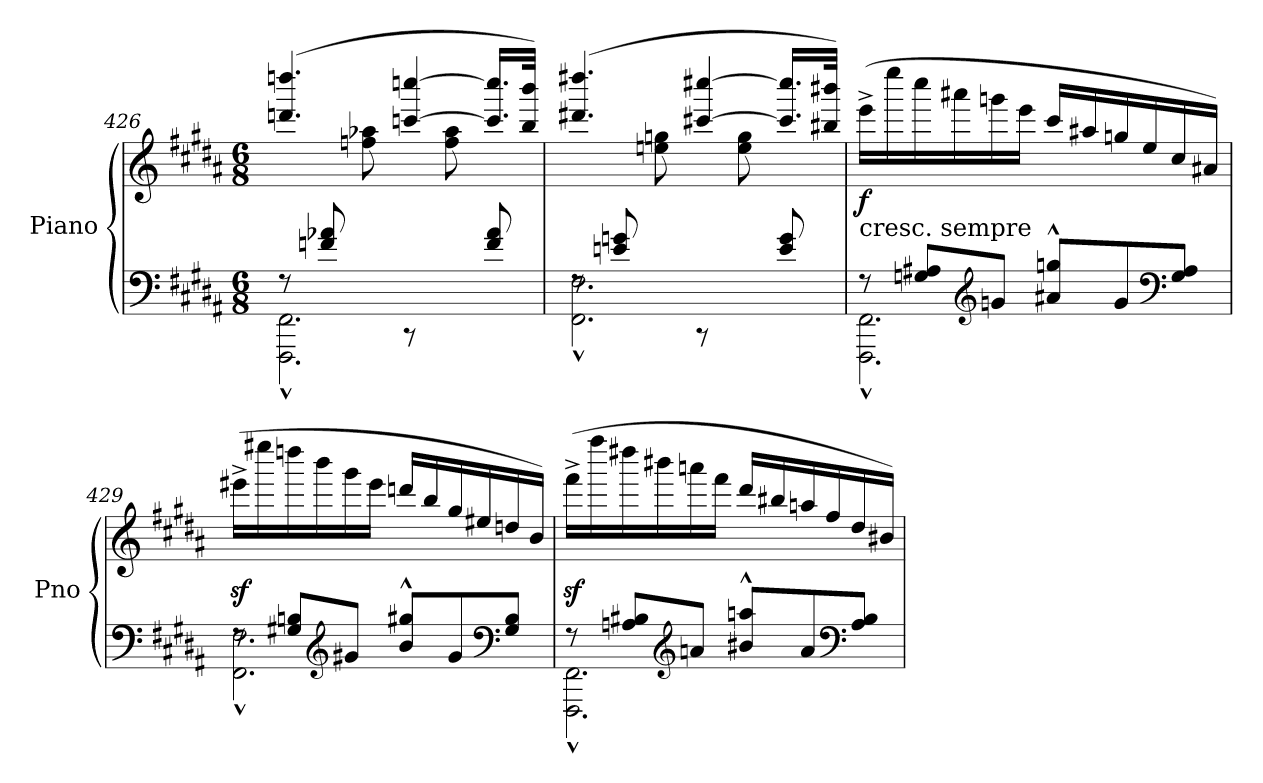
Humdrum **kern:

**kern	**kern	**dynam
*part1	*part1	*part1
*staff2	*staff1	*staff1/2
*I"Piano	*	*
*I'Pno	*	*
!!LO:LB:g=z
*clefF4	*clefG2	*
*k[f#c#g#d#a#]	*k[f#c#g#d#a#]	*
*M6/8	*M6/8	*
=426	=426	=426
*^	*^	*
8rF	2.FFF#\^^ 2.FF#\^^	(>4.dddn/ 4.ddddn/	4ryy	.
8fn/ 8a-X/	.	.	.	.
8ryy	.	.	8ffn\ 8aa-X\	.
8rCC	.	[4cccn/ [4ccccn/	8ryy	.
8ryy	.	.	8ff\ 8aa-\	.
8f/ 8a-/	.	16.ccc/] 16.cccc/]LL	8ryy	.
.	.	32bb/ 32bbb/JJk)	.	.
=427	=427	=427	=427	=427
8rF	2.FF#\^^ 2.F#\^^	(>4.ddd#X/ 4.dddd#X/	4ryy	.
8en/ 8gn/	.	.	.	.
8ryy	.	.	8een\ 8ggn\	.
8rCC	.	[4ccc#X/ [4cccc#X/	8ryy	.
8ryy	.	.	8ee\ 8gg\	.
8e/ 8g/	.	16.ccc#/] 16.cccc#/]LL	8ryy	.
.	.	32bb#X/ 32bbb#X/JJk)	.	.
*	*	*v	*v	*
=428	=428	=428	=428
!	!	!LO:TX:b:t=cresc. sempre	!
!	!	!	!LO:DY:b
8rF	2.FFF#\^^ 2.FF#\^^	(16eee^\LL	f
.	.	16eeee\	.
8Gn/ 8A#X/L	.	16cccc#\	.
.	.	16aaa#X\	.
*clefG2	*	*	*
8gn/J	.	16gggn\	.
.	.	16eee\JJ	.
8a#X/^^ 8ggn/^^L	.	16ccc#/LL	.
.	.	16aa#X/	.
8g/	.	16ggn/	.
.	.	16ee/	.
*clefF4	*	*	*
8G/ 8A#/J	.	16cc#/	.
.	.	16a#X/JJ)	.
!!LO:LB:g=z
=429	=429	=429	=429
8rF	2.FF#\^^ 2.F#\^^	(16eee#Xz<^\LL	.
.	.	16eeee#X\	.
8G#X/ 8Bn/L	.	16ddddn\	.
.	.	16bbb\	.
*clefG2	*	*	*
8g#X/J	.	16ggg#\	.
.	.	16eee#\JJ	.
8b/^^ 8gg#X/^^L	.	16dddn/LL	.
.	.	16bb/	.
8g#/	.	16gg#/	.
.	.	16ee#X/	.
*clefF4	*	*	*
8G#/ 8B/J	.	16ddn/	.
.	.	16b/JJ)	.
=430	=430	=430	=430
8rF	2.FFF#\^^ 2.FF#\^^	(16fff#z<^\LL	.
.	.	16ffff#\	.
8An/ 8B#X/L	.	16dddd#X\	.
.	.	16bbb#X\	.
*clefG2	*	*	*
8an/J	.	16aaan\	.
.	.	16fff#\JJ	.
8b#X/^^ 8aan/^^L	.	16ddd#/LL	.
.	.	16bb#X/	.
8a/	.	16aan/	.
.	.	16ff#/	.
*clefF4	*	*	*
8A/ 8B#/J	.	16dd#/	.
.	.	16b#X/JJ)	.
*v	*v	*	*
=	=	=
*-	*-	*-
